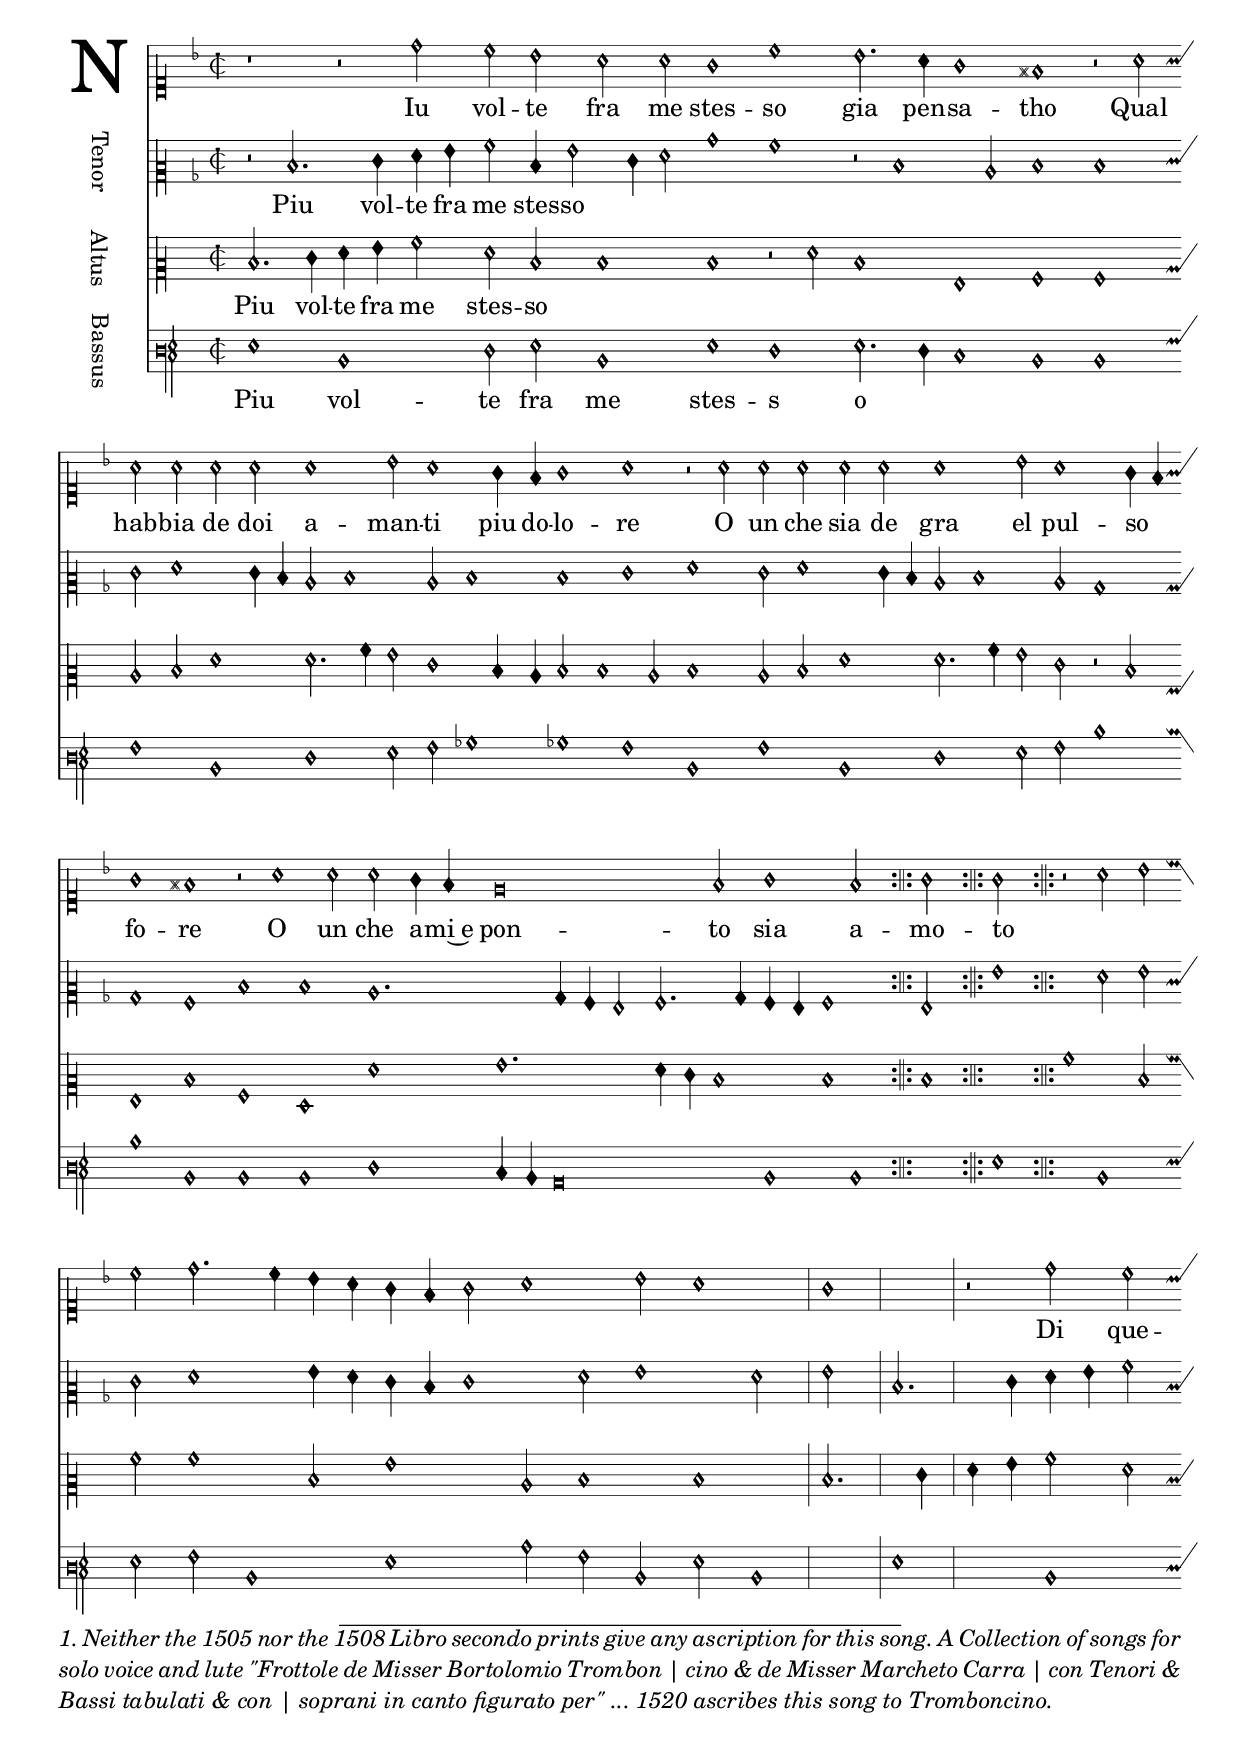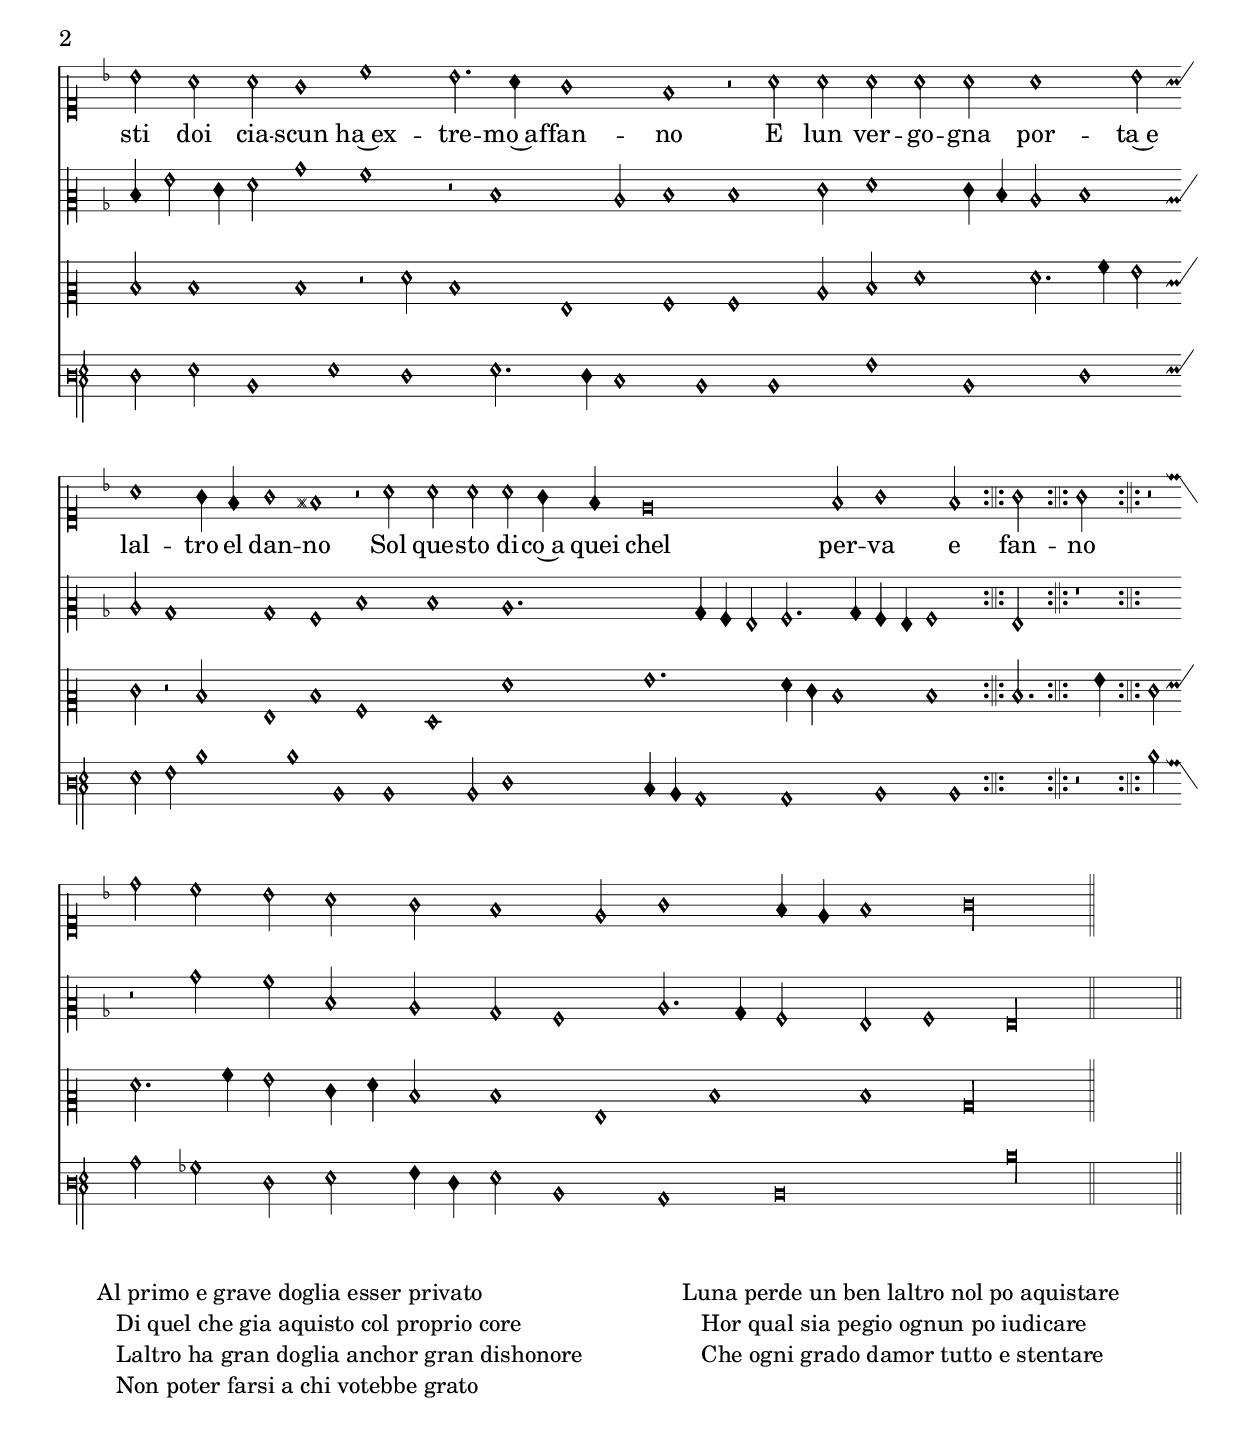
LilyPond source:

\version "2.24.1"
\include "deutsch.ly"

%% some deffinitions
\defineBarLine ":,,:" #'(#t #t #t)
\defineBarLine ":,,:|" #'(#t #t #t) 
"||" = {
  %% Set height of bar line to 2 staff-spaces
  \once \override Staff.BarLine.bar-extent = #'(-3 . 3)
  \bar "||"
}
"|" = {
  %% Set height of bar line to 2 staff-spaces
  \once \override Staff.BarLine.bar-extent = #'(-3 . 3)
  \bar "|"
}
":,,:" = { \once \override Staff.BarLine.bar-extent = #'(-3 . 3)
           \bar ":,,:"
}
":,,:|" = { \once \override Staff.BarLine.bar-extent = #'(-3 . 3)
            \bar ":,,:|"
}
ficta = \once \set suggestAccidentals = ##t

%% header (Uncomment to print)
%{
\header {
  title = "No. 33. Piu volte fra me stesso"
  subtitle = "from. O. Petrucci, Frottole Secondo primo. 1505."
  composer = "Bartolomeo Tromboncino"
}
%}
%% music and words

cantus = \relative c' {
  \key f \major
  \time 2/2
  \footnote "" #'(0 . 0) \markup { \italic \justify-string #"1. Neither the 1505 nor the 1508 Libro secondo prints give any ascription for this song. A Collection of songs for solo voice and lute \"Frottole de Misser Bortolomio Trombon | cino & de Misser Marcheto Carra | con Tenori & Bassi tabulati & con | soprani in canto figurato per\" ... 1520 ascribes this song to Tromboncino." }
  r1 r2 d'2
  c2 b2 a2 a2
  g1 c1
  b2. a4 g1
  fis1 r2 a2
  a2 a2 a2 a2
  a1 b2 a1 
  g4 f4 g1
  a1 r2 a2
  a2 a2 a2 a2
  a1 b2 a1
  g4\melisma f4\melismaEnd
  
  g1 
  fis1 r2 a1
  a2 a2 g4 f4 
  e\breve 
  f2 g1 f2
  g2 g2\melisma
  \":,,:"
  r2 a2 
  b2 c2 d2. c4 
  b4 a4 g4 f4 g2 a1
  b2 a1
  g1\melismaEnd \"|"
  r2 d'2
  c2 b2 a2 a2
  g1 c1 
  b2. a4 g1
  f1 r2
  
  a2
  a2 a2 a2 a2
  a1 b2 a1 
  g4 f4 g1
  fis1 r2 a2
  a2 a2 a2 g4 f4 
  e\breve 
  f2 g1 f2
  g2 g2
  \":,,:"
  r2 d'2 
  c2 b2 a2 g2
  f1 e2 g1
  f4 e4 f1
  g\longa
  \"||"
}
cantusWords = \lyricmode {
  Iu vol -- te fra me stes -- so gia pen -- sa -- tho
  Qual hab -- bia de doi a -- man -- ti piu do -- lo -- re
  O un che sia de gra el pul -- so fo -- re
  O un che a -- mi~e pon -- to sia a -- mo -- to 
  Di que -- sti doi cia -- scun ha~ex -- tre -- mo~af -- fan -- no
  E lun ver -- go -- gna por -- ta~e lal -- tro el dan -- no
  Sol que -- sto di -- co~a quei chel per -- va e fan -- no 
}
altus = \relative c' {
  \key c \major
  d2. e4 f4 g4 a2
  f2 d2 d1
  d1 r2 f2
  d1 g,1 
  a1 a1 
  c2 d2 f1
  f2. a4 g2 e1
  d4 c4 d2 d1
  c2 d1
  c2 d2 f1
  f2. a4 g2 e2
  r2 d2 g,1
  d'1 a1
  f1 f'1 
  g1. f4 e4 
  d1 d1
  \":,,:"
  d1 a'1
  d,2 a'2 a1
  d,2 g1 c,2
  d1 d1
  \"|" 
  
  d2. e4 f4 g4 a2
  f2 d2 d1
  d1 r2 f2
  d1 g,1
  a1 a1 
  c2 d2 f1
  f2. a4 g2 e2
  r2 d2 g,1
  d'1 a1 
  f1 f'1
  g1. f4 e4 
  d1 d1
  \":,,:"
  d2. g4 e2 f2.
  a4 g2 e4 f4 d2
  d1 g,1
  d'1 d1 
  h\longa
  \"||"
}
altusWords = \lyricmode {
  Piu vol -- te fra me stes -- so
}
tenor = \relative c' {
  \key f \major
  r2 d2. e4 f4 g4 
  a2 d,4 g2 e4 f2
  b1 a1
  r2 d,1 c2 
  d1 d1 
  e2 f1 e4 d4 
  c2 d1 c2 
  d1 d1 
  e1 f1 
  e2 f1 e4 d4 
  c2 d1 c2 
  b1 b1 
  a1 d1
  d1 c1. 
  b4 a4 g2 a2.
  b4 a4 g4 a1
  g2 \":,,:" 
  g'1 f2
  g2 e2 f1
  g4 f4 e4 d4
  
  e1 f2 g1 f2
  g2 \"|" d2. e4 f4 g4 
  a2 d,4 g2 e4 f2
  b1 a1 
  r2 d,1 c2
  d1 d1 
  e2 f1 e4 d4
  c2 d1 c2
  b1 b1
  a1 d1
  d1 c1.
  b4 a4 g2 a2.
  b4 a4 g4 a1
  g2
  \":,,:"
  r1 r2 b'2
  a2 d,2 c2 b2
  a1 c2. b4 a2 g2 a1
  g\longa
}
tenorWords = \lyricmode {
  Piu vol -- te fra me stes -- so
}
bassus = \relative c {
  \key c \major
  g'1 d1
  f2 g2  d1
  g1 f1
  g2. f4 e1
  d1 d1 
  a'1 d,1 
  f1 g2 a2 
  b1 b1 
  a1 d,1 
  a'1 d,1
  f1 g2 a2 
  d1 d1
  d,1 d1 
  d1 f1 e4 d4
  c\breve 
  d1 d1
  \":,,:"
  g1 d1
  g2 a2 d,1
  g1 c2 a2
  d,2 g2 d1
  \"|"
  
  g1 d1
  f2 g2 d1 
  g1 f1 
  g2. f4 e1 
  d1 d1 
  a'1  d,1 
  f1 g2 a2 
  d1 d1
  d,1 d1
  d2 f1 e4 d4
  c1 c1 
  d1 d1
  \":,,:"
  r2 d'2 c2 b2
  f2 g2 a4 f4 g2
  d1 c1 
  d\breve
  d'\longa
  \"||"
}
bassusWords = \lyricmode {
  Piu vol -- te fra me stes -- s o
}

\score {
  <<
    \new MensuralVoice = "discantus"  {
      \set Staff.instrumentName = \markup { 
        \fontsize #'10 "N"
      }
      \hide Score.BarNumber 
      \clef "petrucci-c1"
      \override NoteHead.style =#'petrucci
      \cantus
      
    }
    \new Lyrics \lyricsto "discantus" {
      \cantusWords
    }

    \new MensuralVoice = "tenor" \relative {
      \set Staff.instrumentName = \markup {
        \rotate #'-90 "Tenor"
      }
      \hide Score.BarNumber {
        \clef "petrucci-c2"
        \override NoteHead.style =#'petrucci
        \tenor
      }
    }
    \new Lyrics \lyricsto "tenor" {
      \tenorWords
    }

    \new MensuralVoice = "altus" \relative {
      \set Staff.instrumentName = \markup {
        \rotate #'-90 "Altus"
      }
      \hide Score.BarNumber {
        \clef "petrucci-c2"
        \override NoteHead.style =#'petrucci
        \altus
      }
    }
    \new Lyrics \lyricsto "altus" {
      \altusWords
    }

    \new MensuralVoice = "bassus" \relative {
      \set Staff.instrumentName = \markup {
        \rotate #'-90 "Bassus"
      }
      \hide Score.BarNumber {
        \clef "petrucci-f3"
        \override NoteHead.style =#'petrucci
        \bassus
      }
    }
    \new Lyrics \lyricsto "bassus" {
      \bassusWords
    }
  >>
}

\markup {
  \column {
    \fill-line { 
      \null
      \column {
        "Al primo e grave doglia esser privato"
        "   Di quel che gia aquisto col proprio core"
        "   Laltro ha gran doglia anchor gran dishonore"
        "   Non poter farsi a chi votebbe grato"
      }
      \null 
      \column {
        "Luna perde un ben laltro nol po aquistare"
        "   Hor qual sia pegio ognun po iudicare"
        "   Che ogni grado damor tutto e stentare"
      }
      \null
    }
  }
}